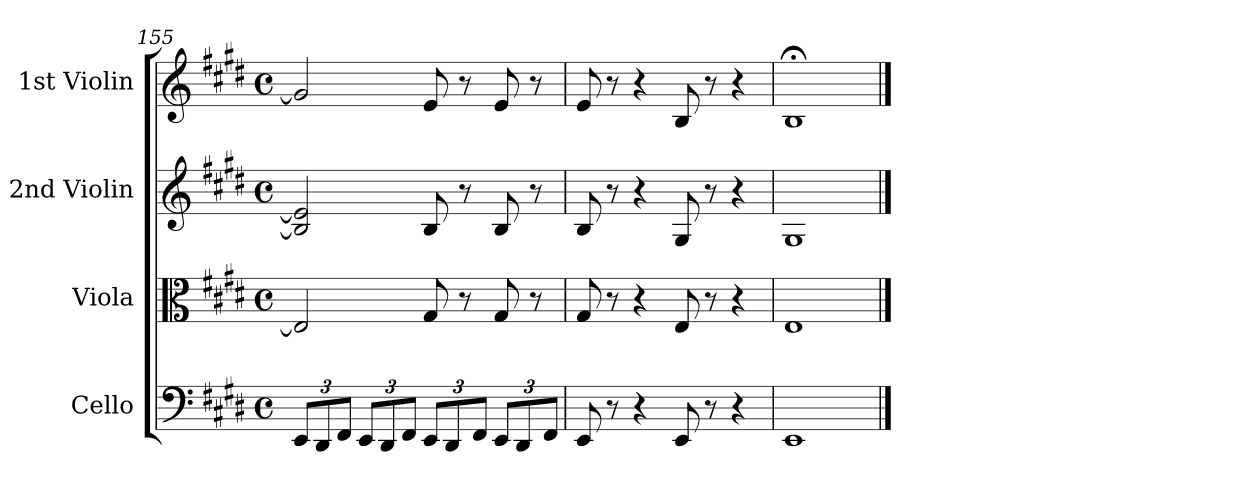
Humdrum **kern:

**kern	**kern	**kern	**kern
*part4	*part3	*part2	*part1
*staff4	*staff3	*staff2	*staff1
*I"Cello	*I"Viola	*I"2nd Violin	*I"1st Violin
*	*I'Vla	*I'Vln	*I'Vln
!!LO:LB:g=z
*clefF4	*clefC3	*clefG2	*clefG2
*k[f#c#g#d#]	*k[f#c#g#d#]	*k[f#c#g#d#]	*k[f#c#g#d#]
*M4/4	*M4/4	*M4/4	*M4/4
*met(c)	*met(c)	*met(c)	*met(c)
*Xbrackettup	*	*	*
=155	=155	=155	=155
12EE/L	2E/]	2B/] 2e/]	2g#/]
12DD#/	.	.	.
12FF#/J	.	.	.
12EE/L	.	.	.
12DD#/	.	.	.
12FF#/J	.	.	.
12EE/L	8G#/	8B/	8e/
12DD#/	.	.	.
.	8r	8r	8r
12FF#/J	.	.	.
12EE/L	8G#/	8B/	8e/
12DD#/	.	.	.
.	8r	8r	8r
12FF#/J	.	.	.
=156	=156	=156	=156
8EE/	8G#/	8B/	8e/
8r	8r	8r	8r
4r	4r	4r	4r
8EE/	8E/	8G#/	8B/
8r	8r	8r	8r
4r	4r	4r	4r
=157	=157	=157	=157
1EE	1E	1G#	1B;<
==	==	==	==
*-	*-	*-	*-
